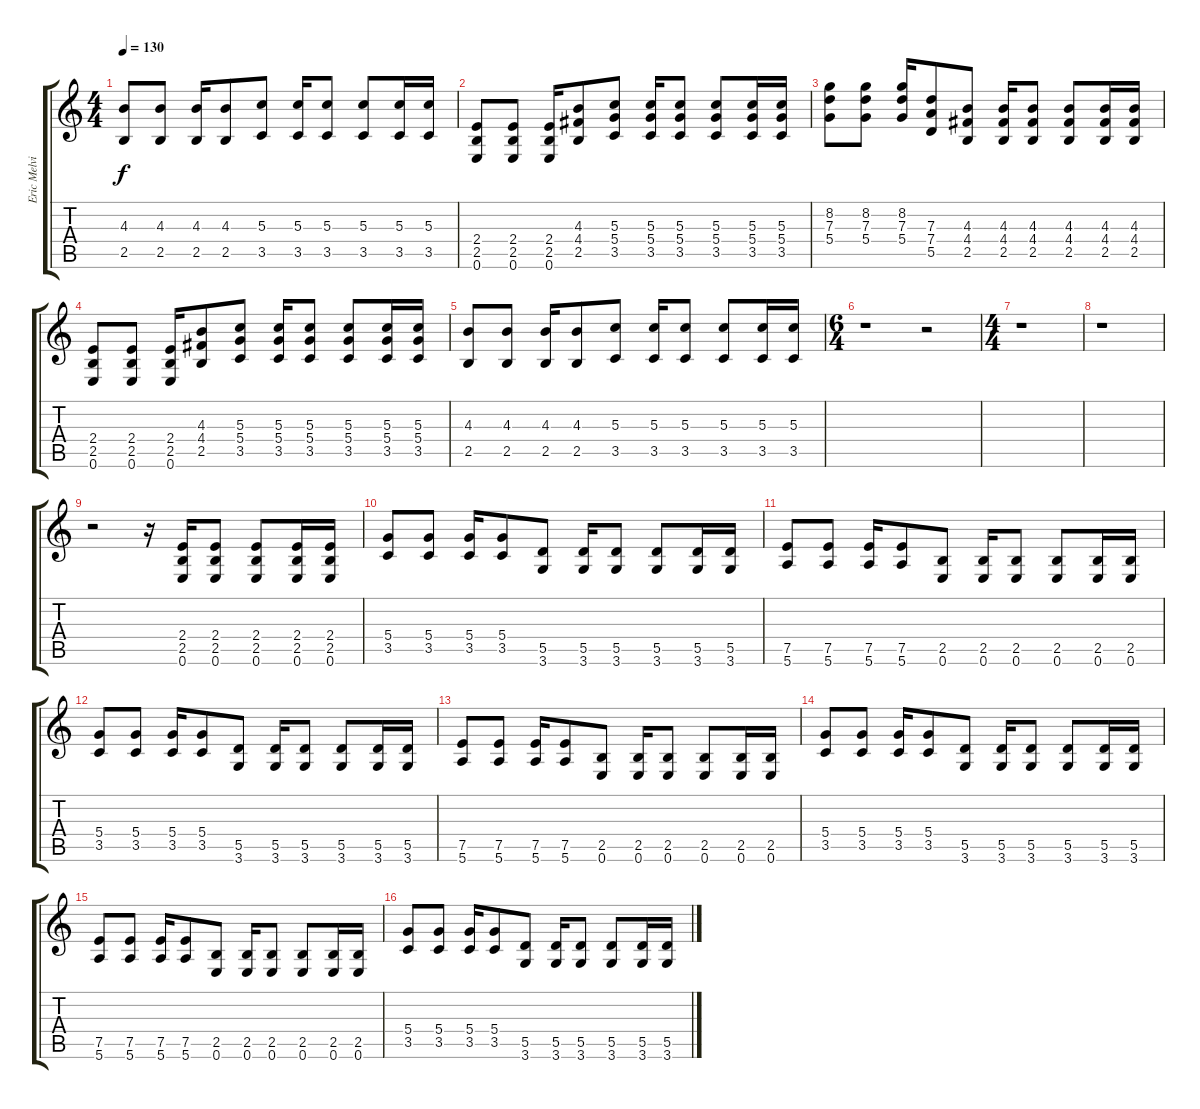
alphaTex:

\track ("Eric Melvin Rhythm" "Eric Melvi") {instrument distortionguitar}
\staff {score tabs}
\tuning (E4 B3 G3 D3 A2 E2) {hide}
\ts (4 4)
\tempo 130
\clef g2
\ks c
(4.3 2.5).8{dy f} (4.3 2.5).8 (4.3 2.5).16 (4.3 2.5).8 (5.3 3.5).8 (5.3 3.5).16 (5.3 3.5).8 (5.3 3.5).8 (5.3 3.5).16 (5.3 3.5).16 |
(2.4 2.5 0.6).8 (2.4 2.5 0.6).8 (2.4 2.5 0.6).16 (4.3 4.4 2.5).8 (5.3 5.4 3.5).8 (5.3 5.4 3.5).16 (5.3 5.4 3.5).8 (5.3 5.4 3.5).8 (5.3 5.4 3.5).16 (5.3 5.4 3.5).16 |
(8.2 7.3 5.4).8 (8.2 7.3 5.4).8 (8.2 7.3 5.4).16 (7.3 7.4 5.5).8 (4.3 4.4 2.5).8 (4.3 4.4 2.5).16 (4.3 4.4 2.5).8 (4.3 4.4 2.5).8 (4.3 4.4 2.5).16 (4.3 4.4 2.5).16 |
(2.4 2.5 0.6).8 (2.4 2.5 0.6).8 (2.4 2.5 0.6).16 (4.3 4.4 2.5).8 (5.3 5.4 3.5).8 (5.3 5.4 3.5).16 (5.3 5.4 3.5).8 (5.3 5.4 3.5).8 (5.3 5.4 3.5).16 (5.3 5.4 3.5).16 |
(4.3 2.5).8 (4.3 2.5).8 (4.3 2.5).16 (4.3 2.5).8 (5.3 3.5).8 (5.3 3.5).16 (5.3 3.5).8 (5.3 3.5).8 (5.3 3.5).16 (5.3 3.5).16 |
\ts (6 4)
r.1 r.2 |
\ts (4 4)
r.1 |
r.1 |
r.2 r.16 (2.4 2.5 0.6).16 (2.4 2.5 0.6).8 (2.4 2.5 0.6).8 (2.4 2.5 0.6).16 (2.4 2.5 0.6).16 |
(5.4 3.5).8 (5.4 3.5).8 (5.4 3.5).16 (5.4 3.5).8 (5.5 3.6).8 (5.5 3.6).16 (5.5 3.6).8 (5.5 3.6).8 (5.5 3.6).16 (5.5 3.6).16 |
(7.5 5.6).8 (7.5 5.6).8 (7.5 5.6).16 (7.5 5.6).8 (2.5 0.6).8 (2.5 0.6).16 (2.5 0.6).8 (2.5 0.6).8 (2.5 0.6).16 (2.5 0.6).16 |
(5.4 3.5).8 (5.4 3.5).8 (5.4 3.5).16 (5.4 3.5).8 (5.5 3.6).8 (5.5 3.6).16 (5.5 3.6).8 (5.5 3.6).8 (5.5 3.6).16 (5.5 3.6).16 |
(7.5 5.6).8 (7.5 5.6).8 (7.5 5.6).16 (7.5 5.6).8 (2.5 0.6).8 (2.5 0.6).16 (2.5 0.6).8 (2.5 0.6).8 (2.5 0.6).16 (2.5 0.6).16 |
(5.4 3.5).8 (5.4 3.5).8 (5.4 3.5).16 (5.4 3.5).8 (5.5 3.6).8 (5.5 3.6).16 (5.5 3.6).8 (5.5 3.6).8 (5.5 3.6).16 (5.5 3.6).16 |
(7.5 5.6).8 (7.5 5.6).8 (7.5 5.6).16 (7.5 5.6).8 (2.5 0.6).8 (2.5 0.6).16 (2.5 0.6).8 (2.5 0.6).8 (2.5 0.6).16 (2.5 0.6).16 |
(5.4 3.5).8 (5.4 3.5).8 (5.4 3.5).16 (5.4 3.5).8 (5.5 3.6).8 (5.5 3.6).16 (5.5 3.6).8 (5.5 3.6).8 (5.5 3.6).16 (5.5 3.6).16
